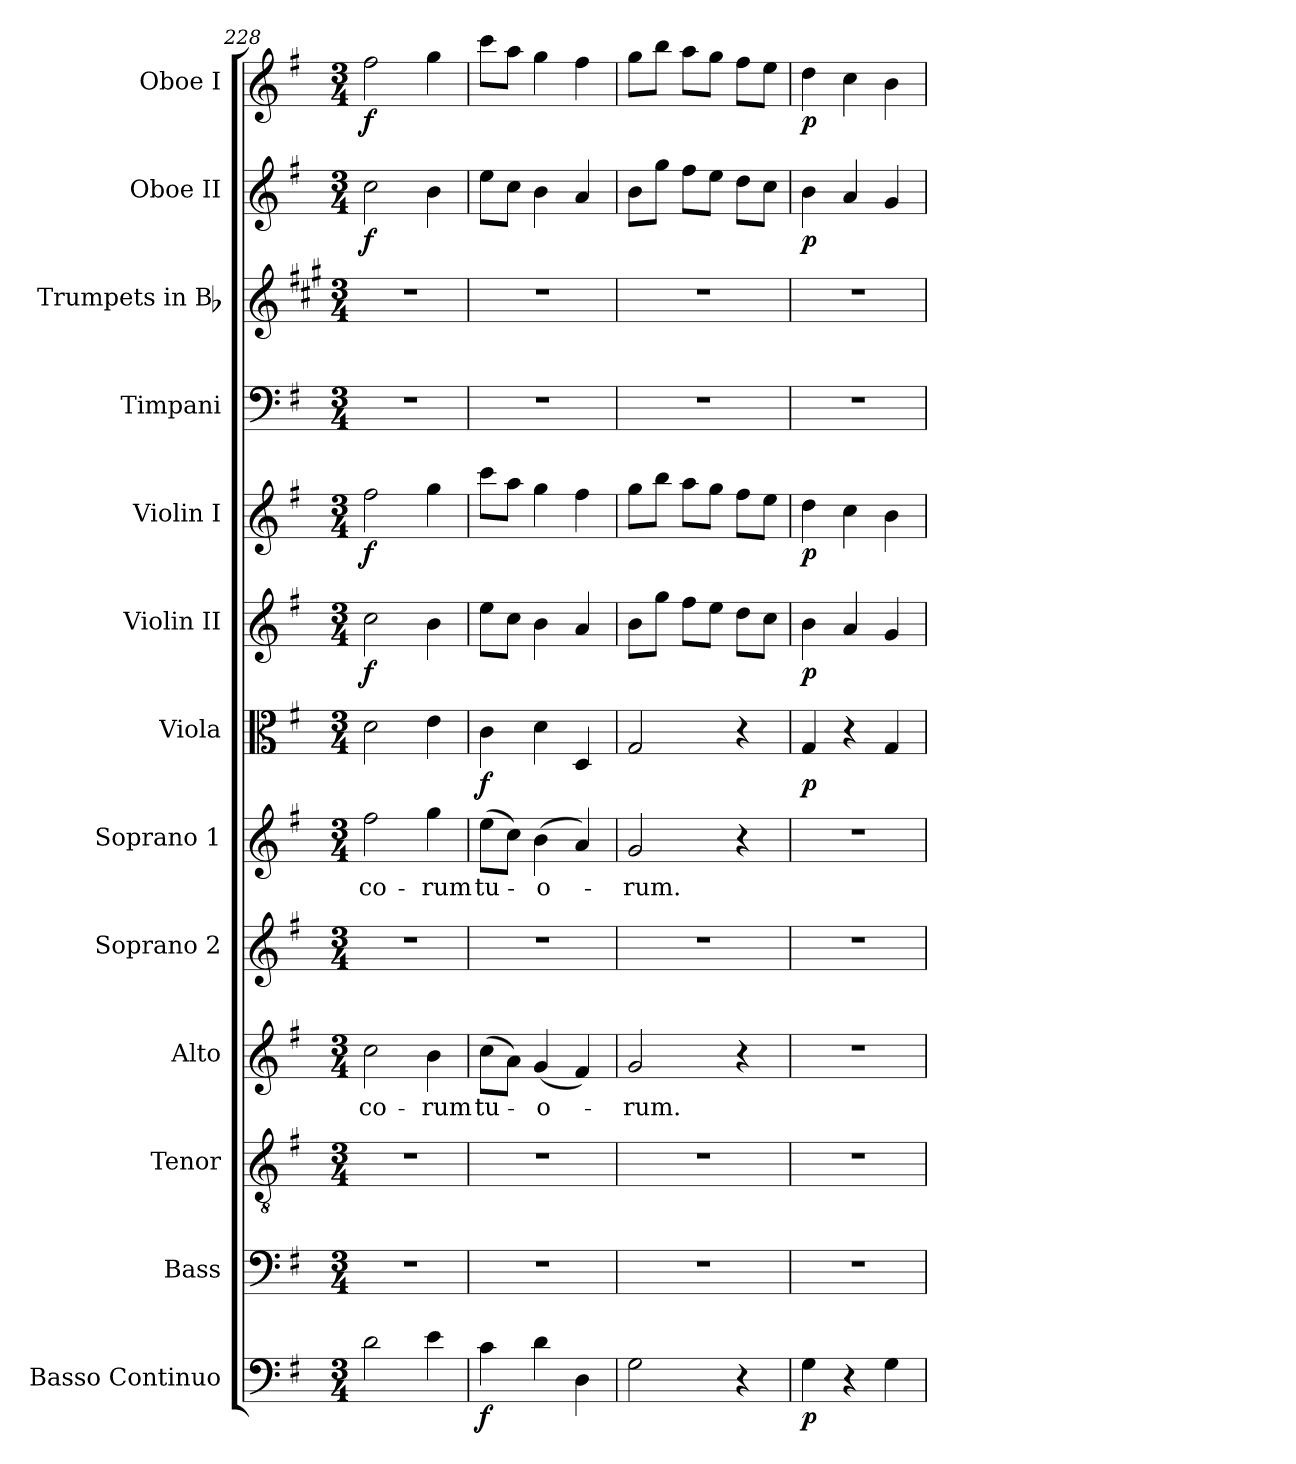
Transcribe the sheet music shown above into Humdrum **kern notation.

**kern	**dynam	**kern	**kern	**kern	**text	**kern	**kern	**text	**kern	**dynam	**kern	**dynam	**kern	**dynam	**kern	**kern	**kern	**dynam	**kern	**dynam
*part13	*part13	*part12	*part11	*part10	*part10	*part9	*part8	*part8	*part7	*part7	*part6	*part6	*part5	*part5	*part4	*part3	*part2	*part2	*part1	*part1
*staff13	*staff13	*staff12	*staff11	*staff10	*staff10	*staff9	*staff8	*staff8	*staff7	*staff7	*staff6	*staff6	*staff5	*staff5	*staff4	*staff3	*staff2	*staff2	*staff1	*staff1
*I"Basso Continuo	*	*I"Bass	*I"Tenor	*I"Alto	*	*I"Soprano 2	*I"Soprano 1	*	*I"Viola	*	*I"Violin II	*	*I"Violin I	*	*I"Timpani	*I"Trumpets in Bb	*I"Oboe II	*	*I"Oboe I	*
*I'BC	*	*I'B	*I'T	*I'A	*	*I'S	*I'S	*	*I'Vla.	*	*I'Vln. II	*	*I'Vln. I	*	*I'Timp.	*	*I'Ob. II	*	*I'Ob. I	*
*clefF4	*	*clefF4	*clefGv2	*clefG2	*	*clefG2	*clefG2	*	*clefC3	*	*clefG2	*	*clefG2	*	*clefF4	*clefG2	*clefG2	*	*clefG2	*
*	*	*	*	*	*	*	*	*	*	*	*	*	*	*	*	*ITrd1c2	*	*	*	*
*k[f#]	*	*k[f#]	*k[f#]	*k[f#]	*	*k[f#]	*k[f#]	*	*k[f#]	*	*k[f#]	*	*k[f#]	*	*k[f#]	*k[f#]	*k[f#]	*	*k[f#]	*
*G:	*	*G:	*G:	*G:	*	*G:	*G:	*	*G:	*	*G:	*	*G:	*	*G:	*G:	*G:	*	*G:	*
*M3/4	*	*M3/4	*M3/4	*M3/4	*	*M3/4	*M3/4	*	*M3/4	*	*M3/4	*	*M3/4	*	*M3/4	*M3/4	*M3/4	*	*M3/4	*
=228	=228	=228	=228	=228	=228	=228	=228	=228	=228	=228	=228	=228	=228	=228	=228	=228	=228	=228	=228	=228
!	!	!	!	!	!LO:LY:b	!	!	!LO:LY:b	!	!	!	!LO:DY:b	!	!LO:DY:b	!	!	!	!LO:DY:b	!	!LO:DY:b
2d\	.	2.r	2.r	2cc\	-co-	2.r	2ff#\	-co-	2d\	.	2cc\	f	2ff#\	f	2.r	2.r	2cc\	f	2ff#\	f
!	!	!	!	!	!LO:LY:b	!	!	!LO:LY:b	!	!	!	!	!	!	!	!	!	!	!	!
4e\	.	.	.	4b\	-rum	.	4gg\	-rum	4e\	.	4b\	.	4gg\	.	.	.	4b\	.	4gg\	.
=229	=229	=229	=229	=229	=229	=229	=229	=229	=229	=229	=229	=229	=229	=229	=229	=229	=229	=229	=229	=229
!	!LO:DY:b	!	!	!	!LO:LY:b	!	!	!LO:LY:b	!	!LO:DY:b	!	!	!	!	!	!	!	!	!	!
4c\	f	2.r	2.r	(8cc\L	tu-	2.r	(8ee\L	tu-	4c\	f	8ee\L	.	8ccc\L	.	2.r	2.r	8ee\L	.	8ccc\L	.
.	.	.	.	8a\J)	.	.	8cc\J)	.	.	.	8cc\J	.	8aa\J	.	.	.	8cc\J	.	8aa\J	.
!	!	!	!	!	!LO:LY:b	!	!	!LO:LY:b	!	!	!	!	!	!	!	!	!	!	!	!
4d\	.	.	.	(<4g/	-o-	.	(4b\	-o-	4d\	.	4b\	.	4gg\	.	.	.	4b\	.	4gg\	.
4D\	.	.	.	4f#/)	.	.	4a/)	.	4D/	.	4a/	.	4ff#\	.	.	.	4a/	.	4ff#\	.
!!LO:PB:g=z
=230	=230	=230	=230	=230	=230	=230	=230	=230	=230	=230	=230	=230	=230	=230	=230	=230	=230	=230	=230	=230
!	!	!	!	!	!LO:LY:b	!	!	!LO:LY:b	!	!	!	!	!	!	!	!	!	!	!	!
2G\	.	2.r	2.r	2g/	-rum.	2.r	2g/	-rum.	2G/	.	8b\L	.	8gg\L	.	2.r	2.r	8b\L	.	8gg\L	.
.	.	.	.	.	.	.	.	.	.	.	8gg\J	.	8bb\J	.	.	.	8gg\J	.	8bb\J	.
.	.	.	.	.	.	.	.	.	.	.	8ff#\L	.	8aa\L	.	.	.	8ff#\L	.	8aa\L	.
.	.	.	.	.	.	.	.	.	.	.	8ee\J	.	8gg\J	.	.	.	8ee\J	.	8gg\J	.
4r	.	.	.	4r	.	.	4r	.	4r	.	8dd\L	.	8ff#\L	.	.	.	8dd\L	.	8ff#\L	.
.	.	.	.	.	.	.	.	.	.	.	8cc\J	.	8ee\J	.	.	.	8cc\J	.	8ee\J	.
=231	=231	=231	=231	=231	=231	=231	=231	=231	=231	=231	=231	=231	=231	=231	=231	=231	=231	=231	=231	=231
!	!LO:DY:b	!	!	!	!	!	!	!	!	!LO:DY:b	!	!LO:DY:b	!	!LO:DY:b	!	!	!	!LO:DY:b	!	!LO:DY:b
4G\	p	2.r	2.r	2.r	.	2.r	2.r	.	4G/	p	4b\	p	4dd\	p	2.r	2.r	4b\	p	4dd\	p
4r	.	.	.	.	.	.	.	.	4r	.	4a/	.	4cc\	.	.	.	4a/	.	4cc\	.
4G\	.	.	.	.	.	.	.	.	4G/	.	4g/	.	4b\	.	.	.	4g/	.	4b\	.
=	=	=	=	=	=	=	=	=	=	=	=	=	=	=	=	=	=	=	=	=
*-	*-	*-	*-	*-	*-	*-	*-	*-	*-	*-	*-	*-	*-	*-	*-	*-	*-	*-	*-	*-
